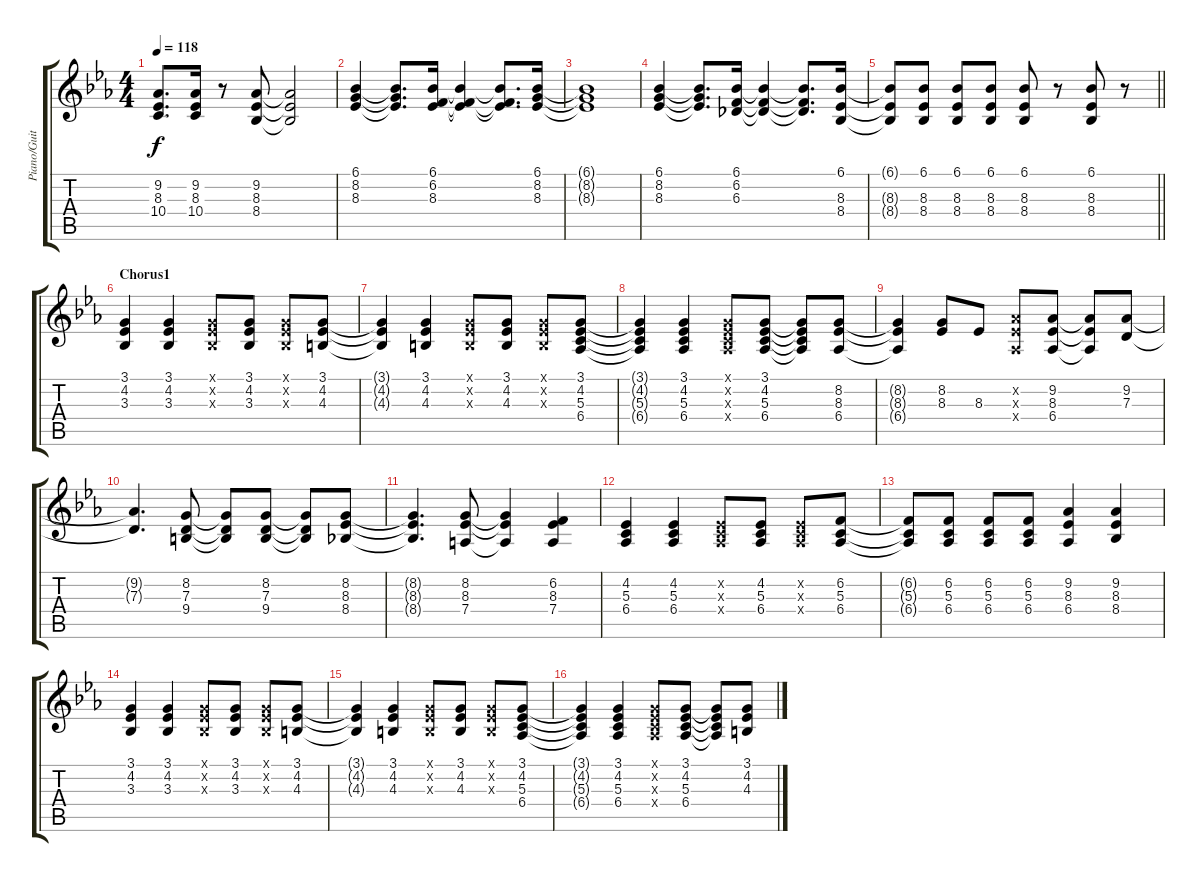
\track ("Piano/Guitar" "Piano/Guit") {instrument brightacousticpiano}
\staff {score tabs}
\tuning (E4 B3 G3 D3 A2 E2) {hide}
\ts (4 4)
\tempo 118
\clef g2
\ks eb
(9.2 8.3 10.4).8{d dy f} (9.2 8.3 10.4).16 r.8 (9.2 8.3 8.4).8 (9.2{t} 8.3{t} 8.4{t}).2 |
(6.1 8.2 8.3).4 (6.1{t} 8.2{t} 8.3{t}).8{d} (6.1 6.2 8.3).16 (6.1{t} 6.2{t} 8.3{t}).4 (6.1{t} 6.2{t} 8.3{t}).8{d} (6.1 8.2 8.3).16 |
(6.1{t} 8.2{t} 8.3{t}).1 |
(6.1 8.2 8.3).4 (6.1{t} 8.2{t} 8.3{t}).8{d} (6.1 6.2 6.3).16 (6.1{t} 6.2{t} 6.3{t}).4 (6.1{t} 6.2{t} 6.3{t}).8{d} (6.1 8.3 8.4).16 |
\barLineRight lightlight
(6.1{t} 8.3{t} 8.4{t}).8 (6.1 8.3 8.4).8 (6.1 8.3 8.4).8 (6.1 8.3 8.4).8 (6.1 8.3 8.4).8 r.8 (6.1 8.3 8.4).8 r.8 |
\section ("" "Chorus1")
(3.1 4.2 3.3).4 (3.1 4.2 3.3).4 (3.1{x} 4.2{x} 3.3{x}).8 (3.1 4.2 3.3).8 (3.1{x} 4.2{x} 3.3{x}).8 (3.1 4.2 4.3).8 |
(3.1{t} 4.2{t} 4.3{t}).4 (3.1 4.2 4.3).4 (3.1{x} 4.2{x} 4.3{x}).8 (3.1 4.2 4.3).8 (3.1{x} 4.2{x} 4.3{x}).8 (3.1 4.2 5.3 6.4).8 |
(3.1{t} 4.2{t} 5.3{t} 6.4{t}).4 (3.1 4.2 5.3 6.4).4 (3.1{x} 4.2{x} 5.3{x} 6.4{x}).8 (3.1 4.2 5.3 6.4).8 (3.1{t} 4.2{t} 5.3{t} 6.4{t}).8 (8.2 8.3 6.4).8 |
(8.2{t} 8.3{t} 6.4{t}).4 (8.2 8.3).8 8.3.8 (9.2{x} 8.3{x} 6.4{x}).8 (9.2 8.3 6.4).8 (9.2{t} 8.3{t} 6.4{t}).8 (9.2 7.3).8 |
(9.2{t} 7.3{t}).4{d} (8.2 7.3 9.4).8 (8.2{t} 7.3{t} 9.4{t}).8 (8.2 7.3 9.4).8 (8.2{t} 7.3{t} 9.4{t}).8 (8.2 8.3 8.4).8 |
(8.2{t} 8.3{t} 8.4{t}).4{d} (8.2 8.3 7.4).8 (8.2{t} 8.3{t} 7.4{t}).4 (6.2 8.3 7.4).4 |
(4.2 5.3 6.4).4 (4.2 5.3 6.4).4 (4.2{x} 5.3{x} 6.4{x}).8 (4.2 5.3 6.4).8 (4.2{x} 5.3{x} 6.4{x}).8 (6.2 5.3 6.4).8 |
(6.2{t} 5.3{t} 6.4{t}).8 (6.2 5.3 6.4).8 (6.2 5.3 6.4).8 (6.2 5.3 6.4).8 (9.2 8.3 6.4).4 (9.2 8.3 8.4).4 |
(3.1 4.2 3.3).4 (3.1 4.2 3.3).4 (3.1{x} 4.2{x} 3.3{x}).8 (3.1 4.2 3.3).8 (3.1{x} 4.2{x} 3.3{x}).8 (3.1 4.2 4.3).8 |
(3.1{t} 4.2{t} 4.3{t}).4 (3.1 4.2 4.3).4 (3.1{x} 4.2{x} 4.3{x}).8 (3.1 4.2 4.3).8 (3.1{x} 4.2{x} 4.3{x}).8 (3.1 4.2 5.3 6.4).8 |
(3.1{t} 4.2{t} 5.3{t} 6.4{t}).4 (3.1 4.2 5.3 6.4).4 (3.1{x} 4.2{x} 5.3{x} 6.4{x}).8 (3.1 4.2 5.3 6.4).8 (3.1{t} 4.2{t} 5.3{t} 6.4{t}).8 (3.1 4.2 4.3).8
